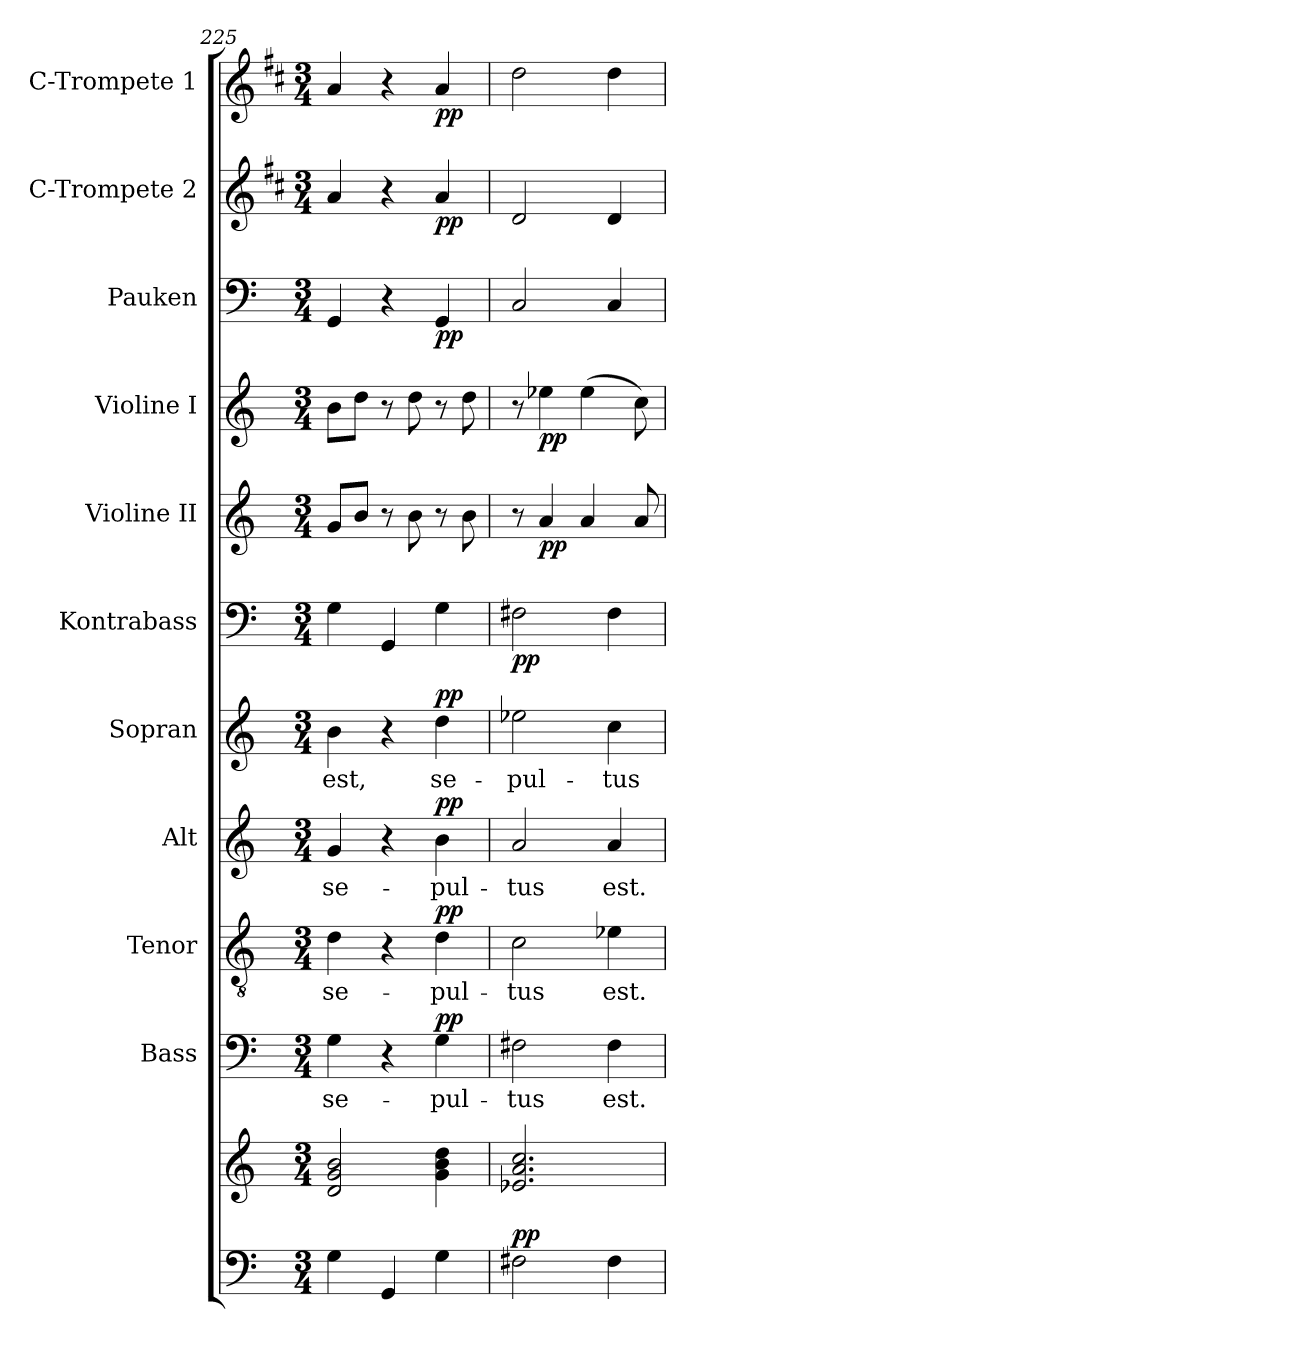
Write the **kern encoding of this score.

**kern	**kern	**dynam	**kern	**text	**dynam	**kern	**text	**dynam	**kern	**text	**dynam	**kern	**text	**dynam	**kern	**dynam	**kern	**dynam	**kern	**dynam	**kern	**dynam	**kern	**dynam	**kern	**dynam
*part11	*part11	*part11	*part10	*part10	*part10	*part9	*part9	*part9	*part8	*part8	*part8	*part7	*part7	*part7	*part6	*part6	*part5	*part5	*part4	*part4	*part3	*part3	*part2	*part2	*part1	*part1
*staff12	*staff11	*staff11/12	*staff10	*staff10	*staff10	*staff9	*staff9	*staff9	*staff8	*staff8	*staff8	*staff7	*staff7	*staff7	*staff6	*staff6	*staff5	*staff5	*staff4	*staff4	*staff3	*staff3	*staff2	*staff2	*staff1	*staff1
*	*	*	*I"Bass	*	*	*I"Tenor	*	*	*I"Alt	*	*	*I"Sopran	*	*	*I"Kontrabass	*	*I"Violine II	*	*I"Violine I	*	*I"Pauken	*	*I"C-Trompete 2	*	*I"C-Trompete 1	*
*	*	*	*I'B.	*	*	*I'T.	*	*	*I'A.	*	*	*I'S.	*	*	*I'Kb.	*	*I'Vl. II	*	*I'Vl. I	*	*I'Pk.	*	*I'C Trp. 2	*	*I'C Trp. 1	*
*clefF4	*clefG2	*	*clefF4	*	*	*clefGv2	*	*	*clefG2	*	*	*clefG2	*	*	*clefF4	*	*clefG2	*	*clefG2	*	*clefF4	*	*clefG2	*	*clefG2	*
*	*	*	*	*	*	*	*	*	*	*	*	*	*	*	*ITrd7c12	*	*	*	*	*	*	*	*ITrd1c2	*	*ITrd1c2	*
*k[]	*k[]	*	*k[]	*	*	*k[]	*	*	*k[]	*	*	*k[]	*	*	*k[]	*	*k[]	*	*k[]	*	*k[]	*	*k[]	*	*k[]	*
*C:	*C:	*	*C:	*	*	*C:	*	*	*C:	*	*	*C:	*	*	*C:	*	*C:	*	*C:	*	*C:	*	*C:	*	*C:	*
*M3/4	*M3/4	*	*M3/4	*	*	*M3/4	*	*	*M3/4	*	*	*M3/4	*	*	*M3/4	*	*M3/4	*	*M3/4	*	*M3/4	*	*M3/4	*	*M3/4	*
=225	=225	=225	=225	=225	=225	=225	=225	=225	=225	=225	=225	=225	=225	=225	=225	=225	=225	=225	=225	=225	=225	=225	=225	=225	=225	=225
!	!	!	!	!LO:LY:b	!	!	!LO:LY:b	!	!	!LO:LY:b	!	!	!LO:LY:b	!	!	!	!	!	!	!	!	!	!	!	!	!
4G\	2d/ 2g/ 2b/	.	4G\	se-	.	4d\	se-	.	4g/	se-	.	4b\	est,	.	4GG\	.	8g/L	.	8b\L	.	4GG/	.	4g/	.	4g/	.
.	.	.	.	.	.	.	.	.	.	.	.	.	.	.	.	.	8b/J	.	8dd\J	.	.	.	.	.	.	.
4GG/	.	.	4r	.	.	4r	.	.	4r	.	.	4r	.	.	4GGG/	.	8r	.	8r	.	4r	.	4r	.	4r	.
.	.	.	.	.	.	.	.	.	.	.	.	.	.	.	.	.	8b\	.	8dd\	.	.	.	.	.	.	.
!	!	!	!	!LO:LY:b	!LO:DY:a	!	!LO:LY:b	!LO:DY:a	!	!LO:LY:b	!LO:DY:a	!	!LO:LY:b	!LO:DY:a	!	!	!	!	!	!	!	!LO:DY:b	!	!LO:DY:b	!	!LO:DY:b
4G\	4g\ 4b\ 4dd\	.	4G\	-pul-	pp	4d\	-pul-	pp	4b\	-pul-	pp	4dd\	se-	pp	4GG\	.	8r	.	8r	.	4GG/	pp	4g/	pp	4g/	pp
.	.	.	.	.	.	.	.	.	.	.	.	.	.	.	.	.	8b\	.	8dd\	.	.	.	.	.	.	.
!!LO:PB:g=z
=226	=226	=226	=226	=226	=226	=226	=226	=226	=226	=226	=226	=226	=226	=226	=226	=226	=226	=226	=226	=226	=226	=226	=226	=226	=226	=226
!	!	!LO:DY:a=2	!	!LO:LY:b	!	!	!LO:LY:b	!	!	!LO:LY:b	!	!	!LO:LY:b	!	!	!LO:DY:b	!	!	!	!	!	!	!	!	!	!
2F#X\	2.e-X/ 2.a/ 2.cc/	pp	2F#X\	-tus	.	2c\	-tus	.	2a/	-tus	.	2ee-X\	-pul-	.	2FF#X\	pp	8r	.	8r	.	2C/	.	2c/	.	2cc\	.
!	!	!	!	!	!	!	!	!	!	!	!	!	!	!	!	!	!	!LO:DY:b	!	!LO:DY:b	!	!	!	!	!	!
.	.	.	.	.	.	.	.	.	.	.	.	.	.	.	.	.	4a/	pp	4ee-X\	pp	.	.	.	.	.	.
.	.	.	.	.	.	.	.	.	.	.	.	.	.	.	.	.	4a/	.	(>4ee-\	.	.	.	.	.	.	.
!	!	!	!	!LO:LY:b	!	!	!LO:LY:b	!	!	!LO:LY:b	!	!	!LO:LY:b	!	!	!	!	!	!	!	!	!	!	!	!	!
4F#\	.	.	4F#\	est.	.	4e-X\	est.	.	4a/	est.	.	4cc\	-tus	.	4FF#\	.	.	.	.	.	4C/	.	4c/	.	4cc\	.
.	.	.	.	.	.	.	.	.	.	.	.	.	.	.	.	.	8a/	.	8cc\)	.	.	.	.	.	.	.
=	=	=	=	=	=	=	=	=	=	=	=	=	=	=	=	=	=	=	=	=	=	=	=	=	=	=
*-	*-	*-	*-	*-	*-	*-	*-	*-	*-	*-	*-	*-	*-	*-	*-	*-	*-	*-	*-	*-	*-	*-	*-	*-	*-	*-
